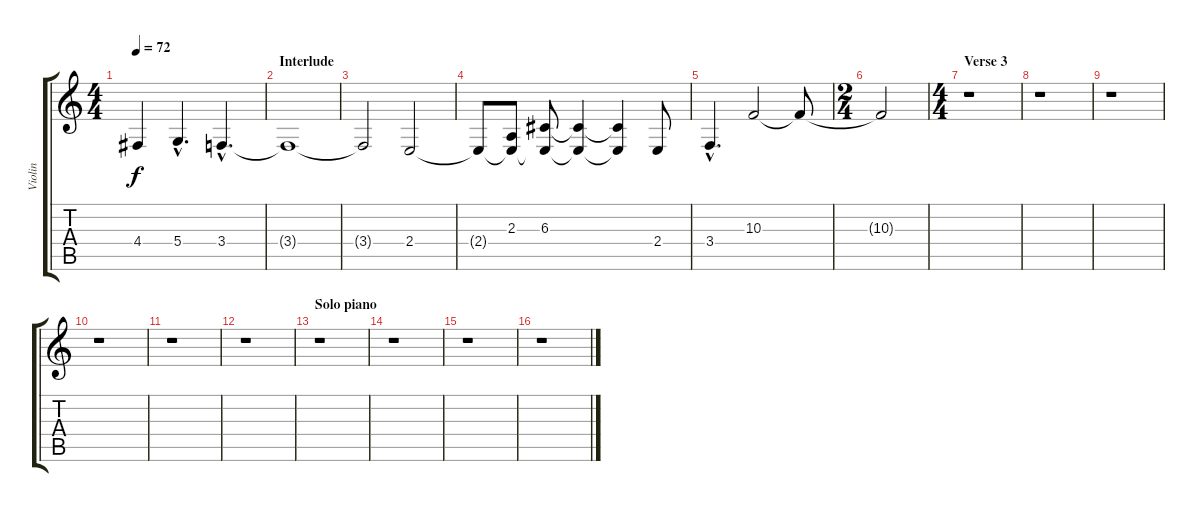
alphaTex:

\track ("Violin" "Violin") {instrument violin}
\staff {score tabs}
\tuning (E4 B3 G3 D3 A2 E2) {hide}
\ts (4 4)
\tempo 72
\clef g2
\ks c
4.4{t}.4{dy f} 5.4{hac}.4{d} 3.4{hac}.4{d} |
\section ("" "Interlude")
3.4{t}.1 |
3.4{t}.2 2.4.2 |
2.4{t}.8 (2.3 2.4{t}).8 (6.3 2.4{t}).8 (6.3{t} 2.4{t}).4 (6.3{t} 2.4{t}).4 2.4.8 |
3.4{hac}.4{d} 10.3.2 10.3{t}.8 |
\ts (2 4)
10.3{t}.2 |
\ts (4 4)
\section ("" "Verse 3")
r.1 |
r.1 |
r.1 |
r.1 |
r.1 |
r.1 |
\section ("" "Solo piano")
r.1 |
r.1 |
r.1 |
r.1
